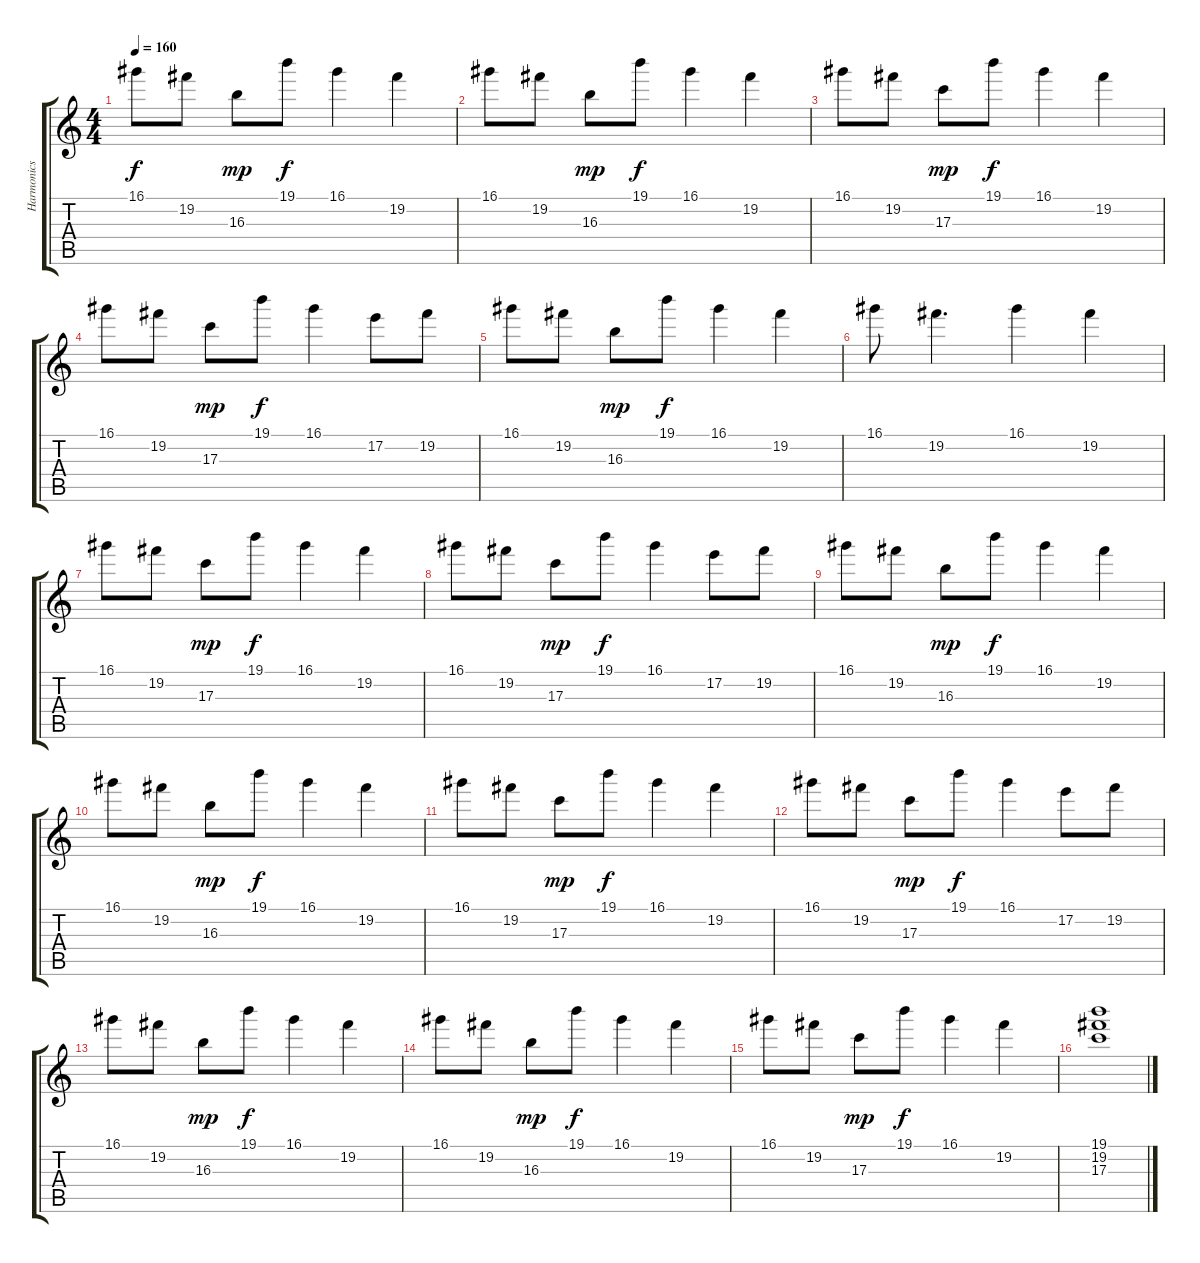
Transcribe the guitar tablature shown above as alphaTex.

\track ("Harmonics" "Harmonics") {instrument electricguitarclean}
\staff {score tabs}
\tuning (E4 B3 G3 D3 A2 E2) {hide}
\ts (4 4)
\tempo 160
\clef g2
\ks c
16.1.8{dy f} 19.2.8 16.3.8{dy mp} 19.1.8{dy f} 16.1.4 19.2.4 |
16.1.8 19.2.8 16.3.8{dy mp} 19.1.8{dy f} 16.1.4 19.2.4 |
16.1.8 19.2.8 17.3.8{dy mp} 19.1.8{dy f} 16.1.4 19.2.4 |
16.1.8 19.2.8 17.3.8{dy mp} 19.1.8{dy f} 16.1.4 17.2.8 19.2.8 |
16.1.8 19.2.8 16.3.8{dy mp} 19.1.8{dy f} 16.1.4 19.2.4 |
16.1.8 19.2.4{d} 16.1.4 19.2.4 |
16.1.8 19.2.8 17.3.8{dy mp} 19.1.8{dy f} 16.1.4 19.2.4 |
16.1.8 19.2.8 17.3.8{dy mp} 19.1.8{dy f} 16.1.4 17.2.8 19.2.8 |
16.1.8 19.2.8 16.3.8{dy mp} 19.1.8{dy f} 16.1.4 19.2.4 |
16.1.8 19.2.8 16.3.8{dy mp} 19.1.8{dy f} 16.1.4 19.2.4 |
16.1.8 19.2.8 17.3.8{dy mp} 19.1.8{dy f} 16.1.4 19.2.4 |
16.1.8 19.2.8 17.3.8{dy mp} 19.1.8{dy f} 16.1.4 17.2.8 19.2.8 |
16.1.8 19.2.8 16.3.8{dy mp} 19.1.8{dy f} 16.1.4 19.2.4 |
16.1.8 19.2.8 16.3.8{dy mp} 19.1.8{dy f} 16.1.4 19.2.4 |
16.1.8 19.2.8 17.3.8{dy mp} 19.1.8{dy f} 16.1.4 19.2.4 |
(19.1 19.2 17.3).1
